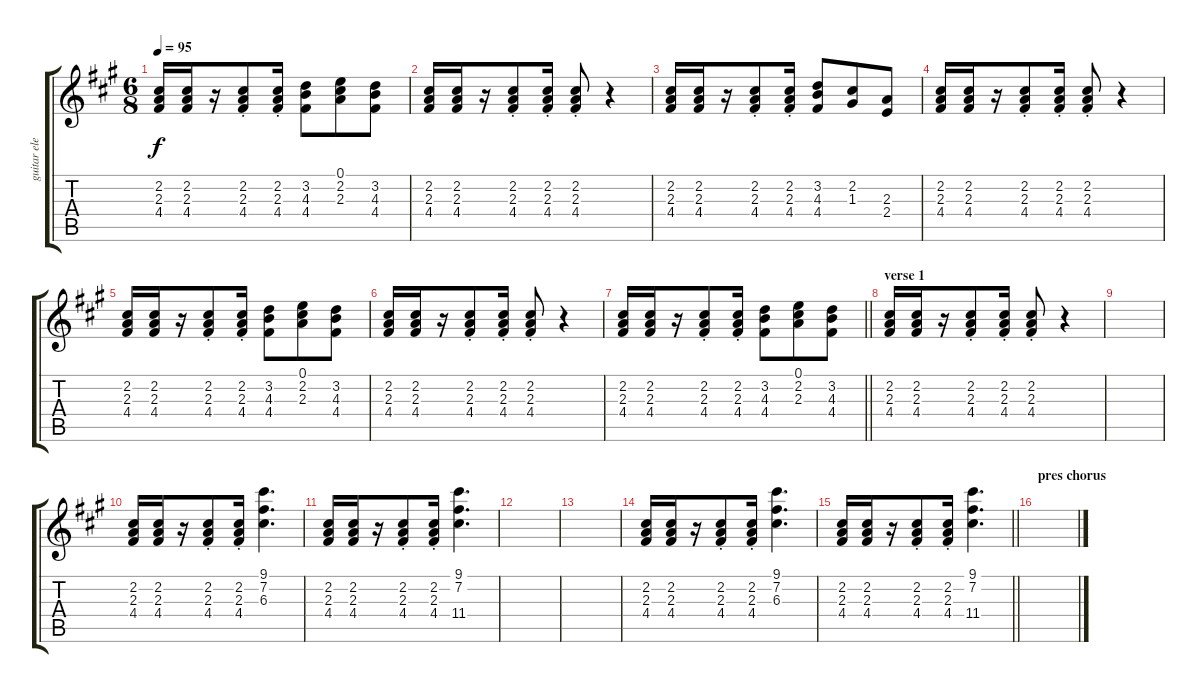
\track ("guitar elec" "guitar ele") {instrument overdrivenguitar}
\staff {score tabs}
\tuning (E4 B3 G3 D3 A2 E2) {hide}
\ts (6 8)
\tempo 95
\clef g2
\ks a
(2.2 2.3 4.4).16{dy f} (2.2 2.3 4.4).16 r.16 (2.2{st} 2.3{st} 4.4{st}).8 (2.2{st} 2.3{st} 4.4).16 (3.2 4.3 4.4).8 (0.1 2.2 2.3).8 (3.2 4.3 4.4).8 |
(2.2 2.3 4.4).16 (2.2 2.3 4.4).16 r.16 (2.2{st} 2.3{st} 4.4{st}).8 (2.2{st} 2.3{st} 4.4).16 (2.2{st} 2.3{st} 4.4{st}).8 r.4 |
(2.2 2.3 4.4).16 (2.2 2.3 4.4).16 r.16 (2.2{st} 2.3{st} 4.4{st}).8 (2.2{st} 2.3{st} 4.4).16 (3.2 4.3 4.4).8 (2.2 1.3).8 (2.3 2.4).8 |
(2.2 2.3 4.4).16 (2.2 2.3 4.4).16 r.16 (2.2{st} 2.3{st} 4.4{st}).8 (2.2{st} 2.3{st} 4.4).16 (2.2{st} 2.3{st} 4.4{st}).8 r.4 |
(2.2 2.3 4.4).16 (2.2 2.3 4.4).16 r.16 (2.2{st} 2.3{st} 4.4{st}).8 (2.2{st} 2.3{st} 4.4).16 (3.2 4.3 4.4).8 (0.1 2.2 2.3).8 (3.2 4.3 4.4).8 |
(2.2 2.3 4.4).16 (2.2 2.3 4.4).16 r.16 (2.2{st} 2.3{st} 4.4{st}).8 (2.2{st} 2.3{st} 4.4).16 (2.2{st} 2.3{st} 4.4{st}).8 r.4 |
\barLineRight lightlight
(2.2 2.3 4.4).16 (2.2 2.3 4.4).16 r.16 (2.2{st} 2.3{st} 4.4{st}).8 (2.2{st} 2.3{st} 4.4).16 (3.2 4.3 4.4).8 (0.1 2.2 2.3).8 (3.2 4.3 4.4).8 |
\section ("" "verse 1")
(2.2 2.3 4.4).16 (2.2 2.3 4.4).16 r.16 (2.2{st} 2.3{st} 4.4{st}).8 (2.2{st} 2.3{st} 4.4).16 (2.2{st} 2.3{st} 4.4{st}).8 r.4 |
|
(2.2 2.3 4.4).16 (2.2 2.3 4.4).16 r.16 (2.2{st} 2.3{st} 4.4{st}).8 (2.2{st} 2.3{st} 4.4).16 (9.1 7.2 6.3).4{d} |
(2.2 2.3 4.4).16 (2.2 2.3 4.4).16 r.16 (2.2{st} 2.3{st} 4.4{st}).8 (2.2{st} 2.3{st} 4.4).16 (9.1 7.2 11.4).4{d} |
|
|
(2.2 2.3 4.4).16 (2.2 2.3 4.4).16 r.16 (2.2{st} 2.3{st} 4.4{st}).8 (2.2{st} 2.3{st} 4.4).16 (9.1 7.2 6.3).4{d} |
\barLineRight lightlight
(2.2 2.3 4.4).16 (2.2 2.3 4.4).16 r.16 (2.2{st} 2.3{st} 4.4{st}).8 (2.2{st} 2.3{st} 4.4).16 (9.1 7.2 11.4).4{d} |
\section ("" "pres chorus")
